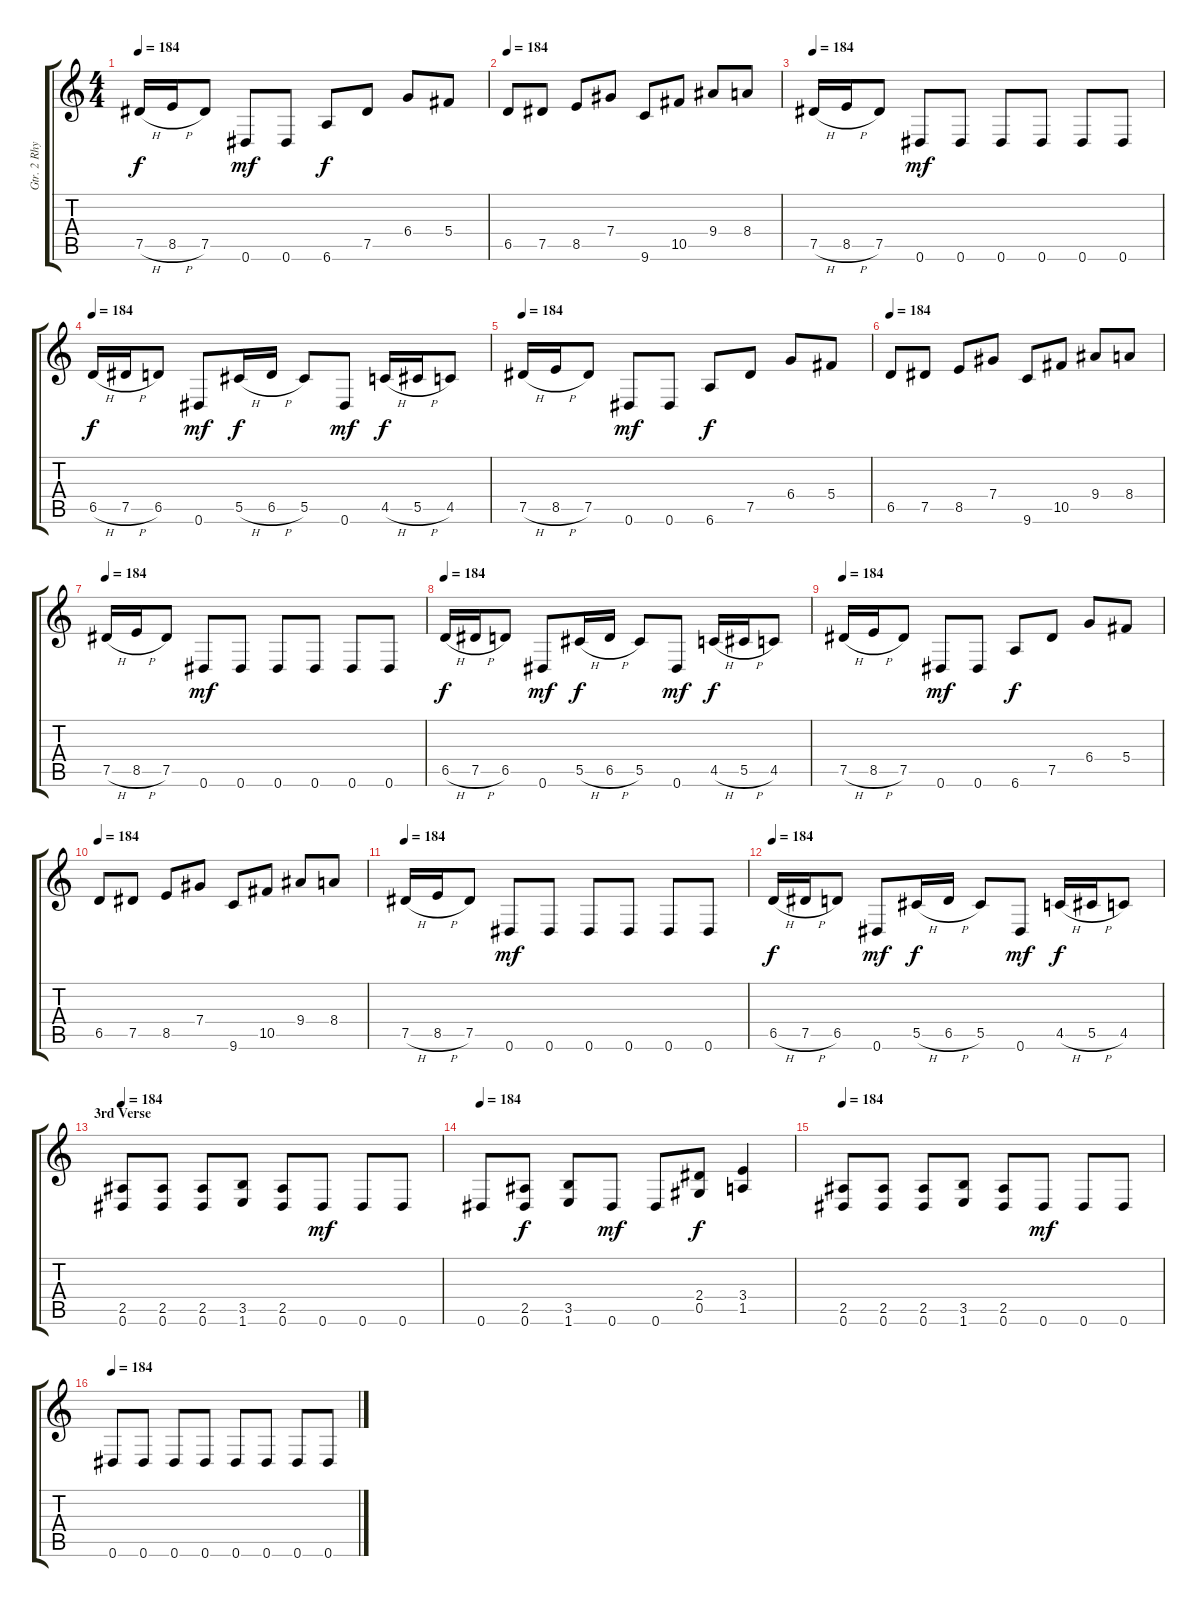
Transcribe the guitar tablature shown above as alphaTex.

\track ("Gtr. 2 Rhytm" "Gtr. 2 Rhy") {instrument overdrivenguitar}
\staff {score tabs}
\tuning (Eb4 Bb3 Gb3 Db3 Ab2 Eb2) {hide}
\ts (4 4)
\tempo 184
\clef g2
\ks c
7.5{h}.16{dy f} 8.5{h}.16 7.5.8 0.6.8{dy mf} 0.6.8 6.6.8{dy f} 7.5.8 6.4.8 5.4.8 |
\tempo 184
6.5.8 7.5.8 8.5.8 7.4.8 9.6.8 10.5.8 9.4.8 8.4.8 |
\tempo 184
7.5{h}.16 8.5{h}.16 7.5.8 0.6.8{dy mf} 0.6.8 0.6.8 0.6.8 0.6.8 0.6.8 |
\tempo 184
6.5{h}.16{dy f} 7.5{h}.16 6.5.8 0.6.8{dy mf} 5.5{h}.16{dy f} 6.5{h}.16 5.5.8 0.6.8{dy mf} 4.5{h}.16{dy f} 5.5{h}.16 4.5.8 |
\tempo 184
7.5{h}.16 8.5{h}.16 7.5.8 0.6.8{dy mf} 0.6.8 6.6.8{dy f} 7.5.8 6.4.8 5.4.8 |
\tempo 184
6.5.8 7.5.8 8.5.8 7.4.8 9.6.8 10.5.8 9.4.8 8.4.8 |
\tempo 184
7.5{h}.16 8.5{h}.16 7.5.8 0.6.8{dy mf} 0.6.8 0.6.8 0.6.8 0.6.8 0.6.8 |
\tempo 184
6.5{h}.16{dy f} 7.5{h}.16 6.5.8 0.6.8{dy mf} 5.5{h}.16{dy f} 6.5{h}.16 5.5.8 0.6.8{dy mf} 4.5{h}.16{dy f} 5.5{h}.16 4.5.8 |
\tempo 184
7.5{h}.16 8.5{h}.16 7.5.8 0.6.8{dy mf} 0.6.8 6.6.8{dy f} 7.5.8 6.4.8 5.4.8 |
\tempo 184
6.5.8 7.5.8 8.5.8 7.4.8 9.6.8 10.5.8 9.4.8 8.4.8 |
\tempo 184
7.5{h}.16 8.5{h}.16 7.5.8 0.6.8{dy mf} 0.6.8 0.6.8 0.6.8 0.6.8 0.6.8 |
\tempo 184
6.5{h}.16{dy f} 7.5{h}.16 6.5.8 0.6.8{dy mf} 5.5{h}.16{dy f} 6.5{h}.16 5.5.8 0.6.8{dy mf} 4.5{h}.16{dy f} 5.5{h}.16 4.5.8 |
\section ("" "3rd Verse")
\tempo 184
(2.5 0.6).8 (2.5 0.6).8 (2.5 0.6).8 (3.5 1.6).8 (2.5 0.6).8 0.6.8{dy mf} 0.6.8 0.6.8 |
\tempo 184
0.6.8 (2.5 0.6).8{dy f} (3.5 1.6).8 0.6.8{dy mf} 0.6.8 (2.4 0.5).8{dy f} (3.4 1.5).4 |
\tempo 184
(2.5 0.6).8 (2.5 0.6).8 (2.5 0.6).8 (3.5 1.6).8 (2.5 0.6).8 0.6.8{dy mf} 0.6.8 0.6.8 |
\tempo 184
0.6.8 0.6.8 0.6.8 0.6.8 0.6.8 0.6.8 0.6.8 0.6.8
